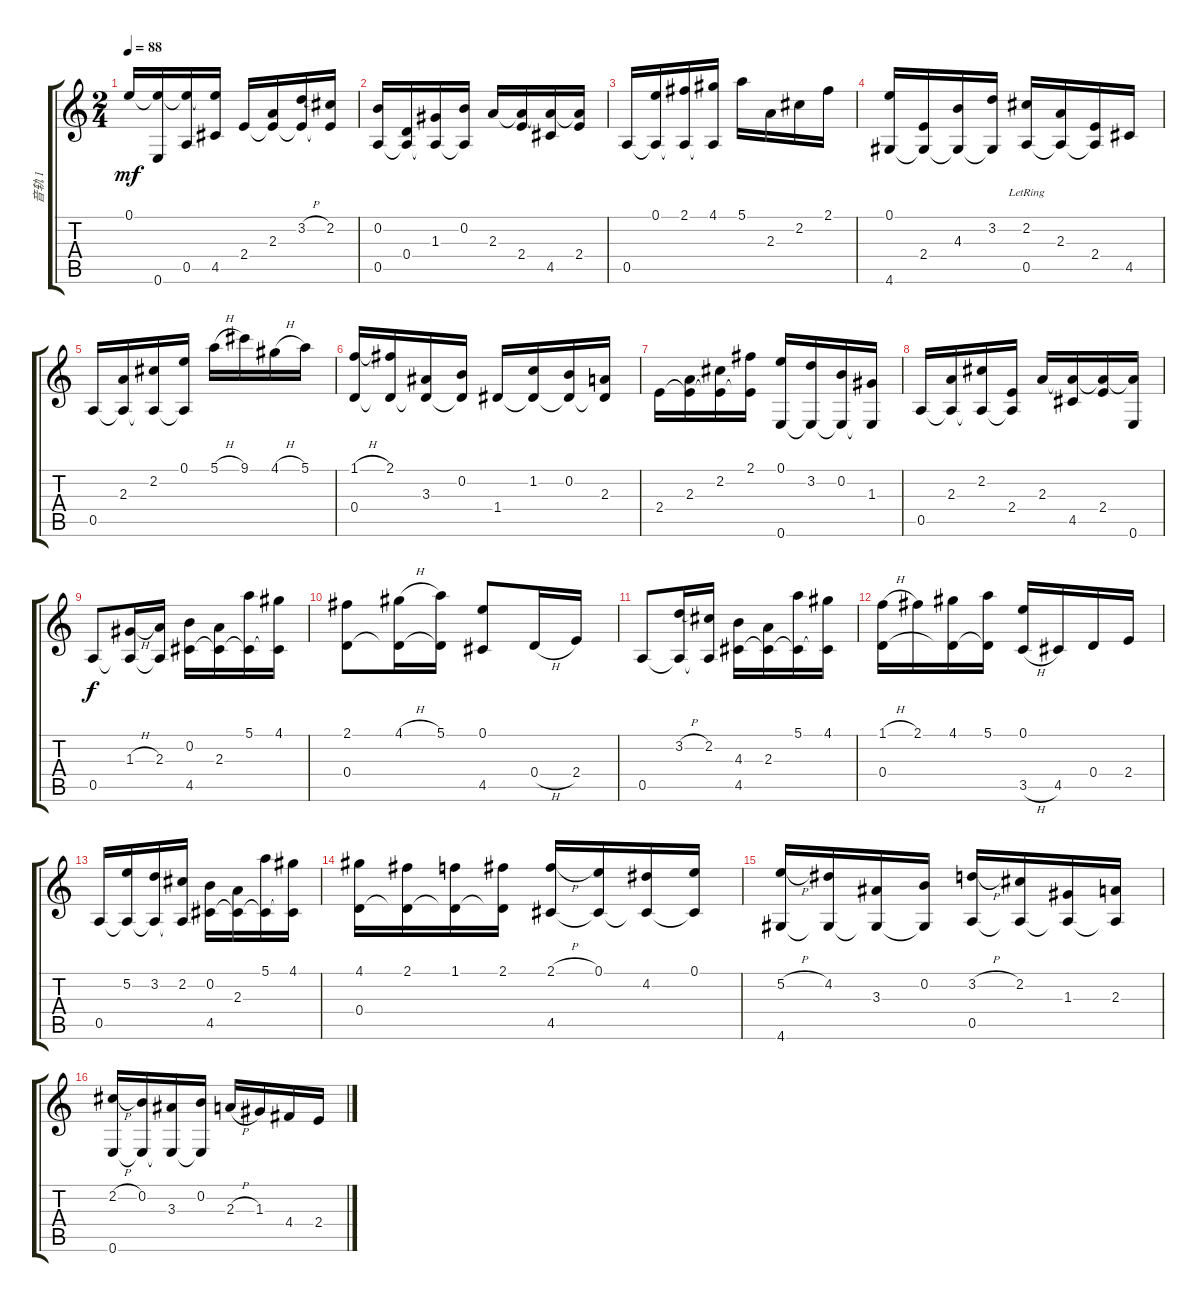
\track ("音轨 1" "音轨 1") {instrument acousticguitarnylon}
\staff {score tabs}
\tuning (E4 B3 G3 D3 A2 E2) {hide}
\ts (2 4)
\tempo 88
\clef g2
\ks c
0.1.16{dy mf} (0.1{t} 0.6).16 (0.1{t} 0.5).16 (0.1{t} 4.5).16 2.4.16 (2.3 2.4{t}).16 (3.2{h} 2.4{t}).16 (2.2 2.4{t}).16 |
(0.2 0.5).16 (0.4 0.5{t}).16 (1.3 0.5{t}).16 (0.2 0.5{t}).16 2.3.16 (2.3{t} 2.4).16 (2.3{t} 4.5).16 (2.3{t} 2.4).16 |
0.5.16 (0.1 0.5{t}).16 (2.1 0.5{t}).16 (4.1 0.5{t}).16 5.1.16 2.3.16 2.2.16 2.1.16 |
(0.1 4.6).16 (2.4 4.6{t}).16 (4.3 4.6{t}).16 (3.2 4.6{t}).16 (2.2 0.5{lr}).16 (2.3 0.5{t}).16 (2.4 0.5{t}).16 4.5.16 |
0.5.16 (2.3 0.5{t}).16 (2.2 0.5{t}).16 (0.1 0.5{t}).16 5.1{h}.16 9.1.16 4.1{h}.16 5.1.16 |
(1.1{h} 0.4).16 (2.1 0.4{t}).16 (3.3 0.4{t}).16 (0.2 0.4{t}).16 1.4.16 (1.2 1.4{t}).16 (0.2 1.4{t}).16 (2.3 1.4{t}).16 |
2.4.16 (2.3 2.4{t}).16 (2.2 2.4{t}).16 (2.1 2.4{t}).16 (0.1 0.6).16 (3.2 0.6{t}).16 (0.2 0.6{t}).16 (1.3 0.6{t}).16 |
0.5.16 (2.3 0.5{t}).16 (2.2 0.5{t}).16 (2.4 0.5{t}).16 2.3.16 (2.3{t} 4.5).16 (2.3{t} 2.4).16 (2.3{t} 0.6).16 |
0.5.8{dy f} (1.3{h} 0.5{t}).16 (2.3 0.5{t}).16 (0.2 4.5).16 (2.3 4.5{t}).16 (5.1 4.5{t}).16 (4.1 4.5{t}).16 |
(2.1 0.4).8 (4.1{h} 0.4{t}).16 (5.1 0.4{t}).16 (0.1 4.5).8 0.4{h}.16 2.4.16 |
0.5.8 (3.2{h} 0.5{t}).16 (2.2 0.5{t}).16 (4.3 4.5).16 (2.3 4.5{t}).16 (5.1 4.5{t}).16 (4.1 4.5{t}).16 |
(1.1{h} 0.4).16 2.1.16 (4.1 0.4{t}).16 (5.1 0.4{t}).16 (0.1 3.5{h}).16 4.5.16 0.4.16 2.4.16 |
0.5.16 (5.2 0.5{t}).16 (3.2 0.5{t}).16 (2.2 0.5{t}).16 (0.2 4.5).16 (2.3 4.5{t}).16 (5.1 4.5{t}).16 (4.1 4.5{t}).16 |
(4.1 0.4).16 (2.1 0.4{t}).16 (1.1 0.4{t}).16 (2.1 0.4{t}).16 (2.1{h} 4.5).16 (0.1 4.5{t}).16 (4.2 4.5{t}).16 (0.1 4.5{t}).16 |
(5.2{h} 4.6).16 (4.2 4.6{t}).16 (3.3 4.6{t}).16 (0.2 4.6{t}).16 (3.2{h} 0.5).16 (2.2 0.5{t}).16 (1.3 0.5{t}).16 (2.3 0.5{t}).16 |
(2.2{h} 0.6).16 (0.2 0.6{t}).16 (3.3 0.6{t}).16 (0.2 0.6{t}).16 2.3{h}.16 1.3.16 4.4.16 2.4.16
